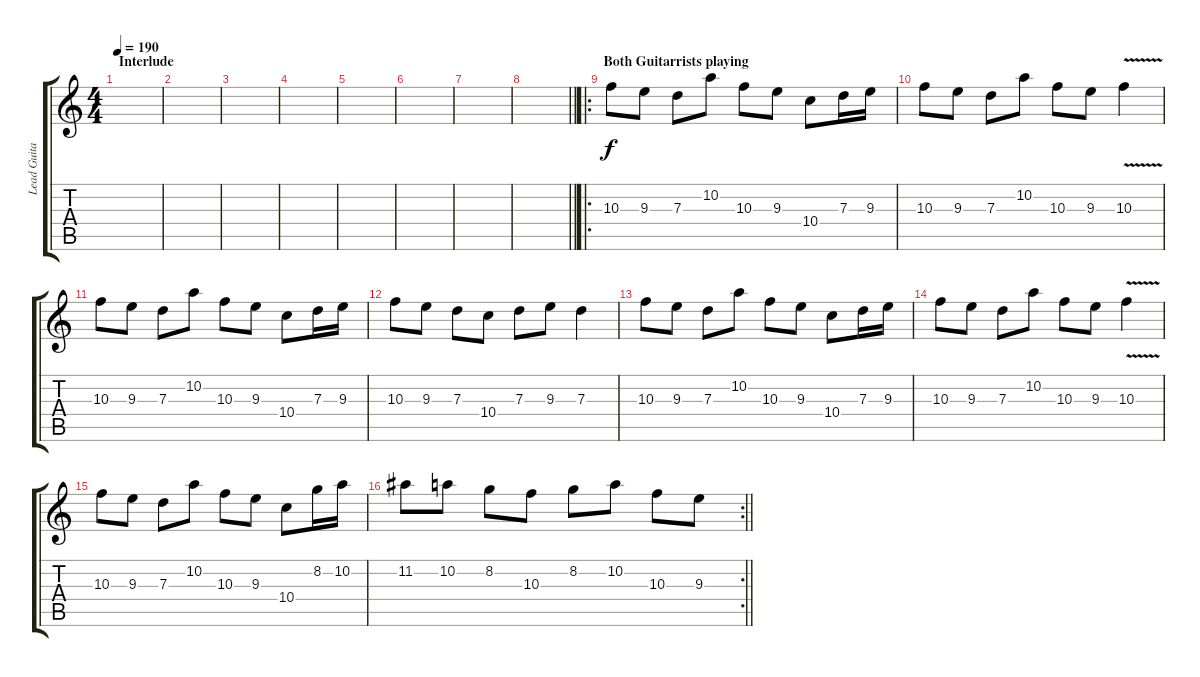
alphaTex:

\track ("Lead Guitar" "Lead Guita") {instrument distortionguitar}
\staff {score tabs}
\tuning (E4 B3 G3 D3 A2 D2) {hide}
\ts (4 4)
\section ("" "Interlude")
\tempo 190
\clef g2
\ks c
|
|
|
|
|
|
|
\barLineRight lightlight
|
\ro
\section ("" "Both Guitarrists playing")
10.3.8{balance 3} 9.3.8 7.3.8 10.2.8 10.3.8 9.3.8 10.4.8 7.3.16 9.3.16 |
10.3.8 9.3.8 7.3.8 10.2.8 10.3.8 9.3.8 10.3{v}.4 |
10.3.8 9.3.8 7.3.8 10.2.8 10.3.8 9.3.8 10.4.8 7.3.16 9.3.16 |
10.3.8 9.3.8 7.3.8 10.4.8 7.3.8 9.3.8 7.3.4 |
10.3.8 9.3.8 7.3.8 10.2.8 10.3.8 9.3.8 10.4.8 7.3.16 9.3.16 |
10.3.8 9.3.8 7.3.8 10.2.8 10.3.8 9.3.8 10.3{v}.4 |
10.3.8 9.3.8 7.3.8 10.2.8 10.3.8 9.3.8 10.4.8 8.2.16 10.2.16 |
\rc 2
\barLineRight lightlight
11.2.8 10.2.8 8.2.8 10.3.8 8.2.8 10.2.8 10.3.8 9.3.8
